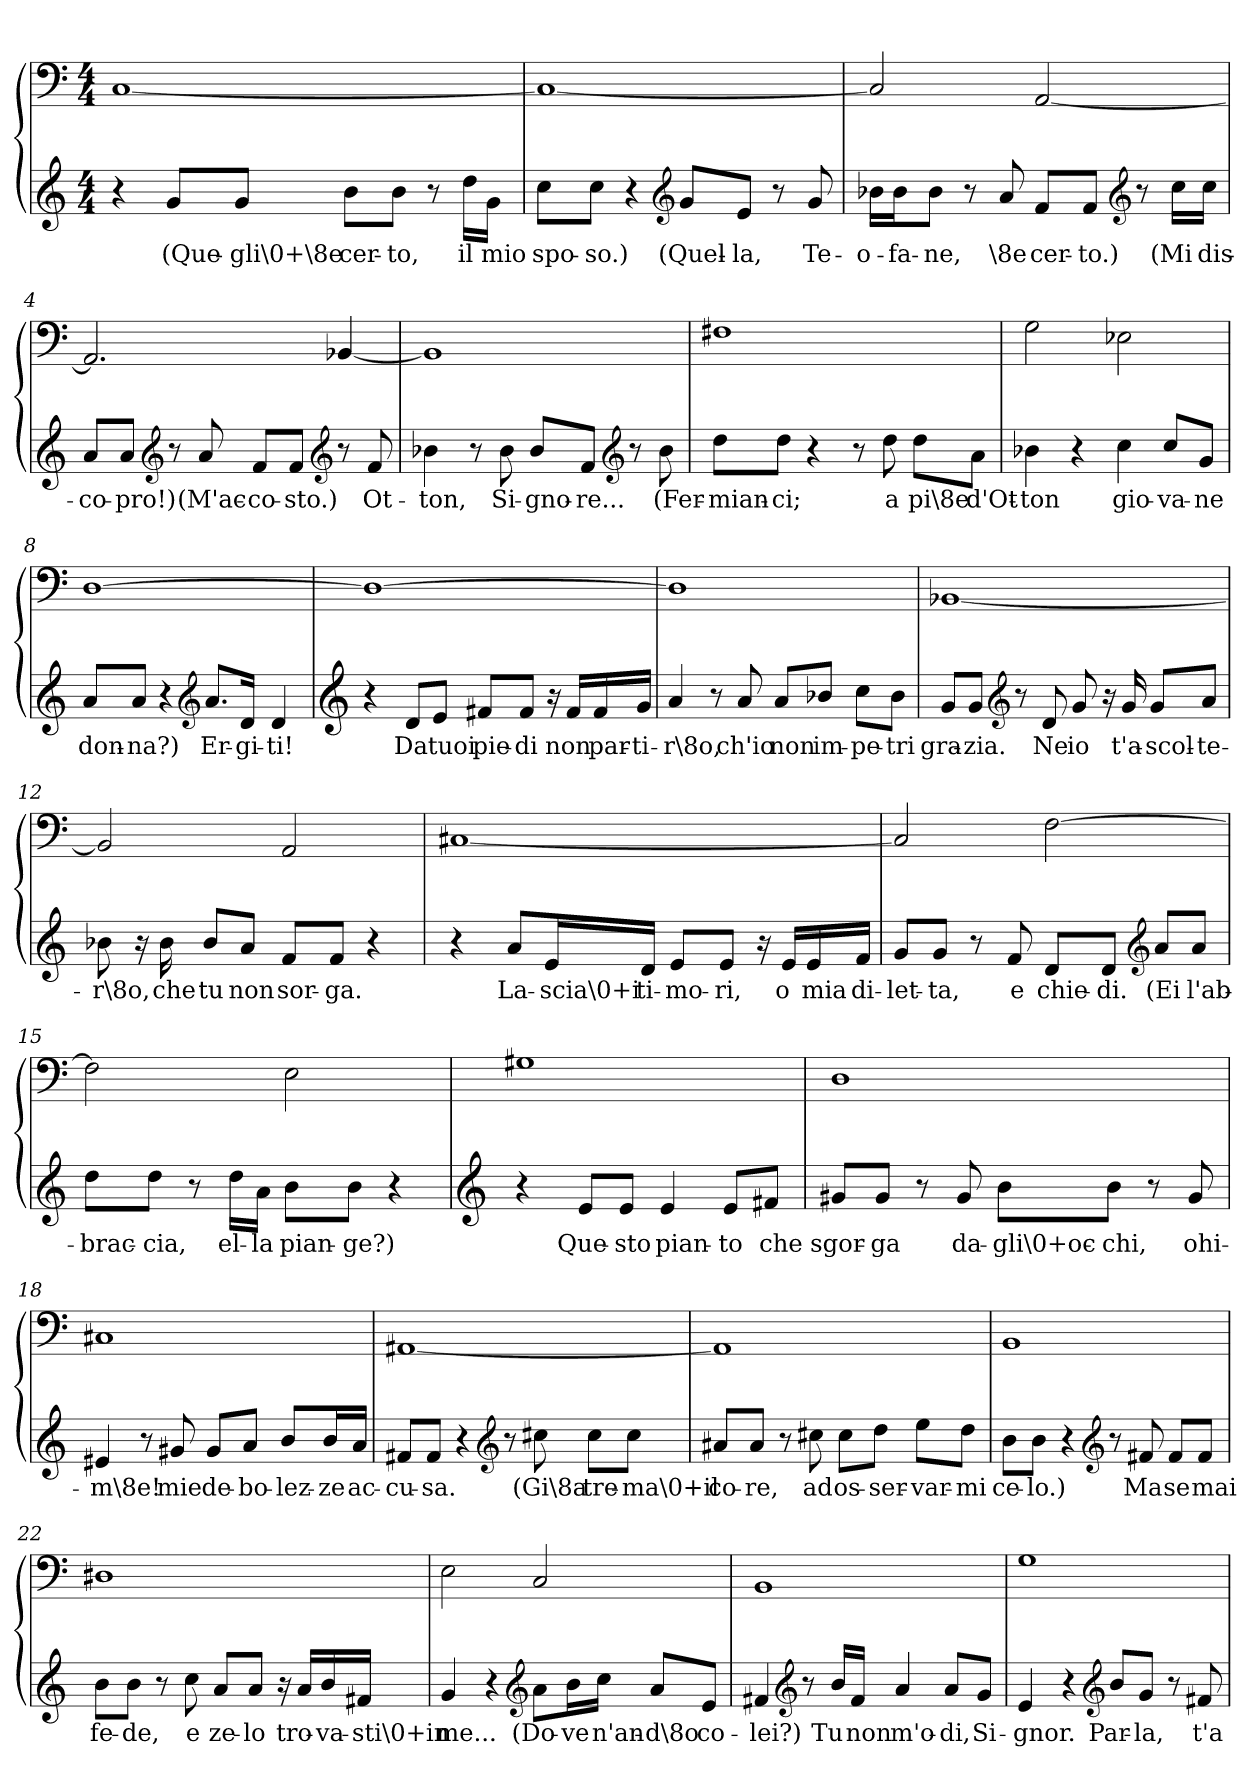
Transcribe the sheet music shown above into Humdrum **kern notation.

**kern	**text	**kern
*part1	*part1	*part1
*staff2	*staff2	*staff1
*clefG2	*	*clefF4
*k[]	*	*k[]
*C:	*	*C:
*M4/4	*	*M4/4
=1	=1	=1
4r	.	[1C/
8g/L	(Que-	.
8g/J	-gli\0+\8e	.
8b\L	cer-	.
8b\J	-to,	.
8r	.	.
16dd\LL	il	.
16g\JJ	mio	.
=2	=2	=2
8cc\L	spo-	1C/_
8cc\J	-so.)	.
4r	.	.
*clefG2	*	*
8g/L	(Quel-	.
8e/J	-la,	.
8r	.	.
8g/	Te-	.
=3	=3	=3
16b-X\LL	-o-	2C/]
16b-\J	-fa-	.
8b-\J	-ne,	.
8r	.	.
8a/	\8e	.
8f/L	cer-	[2AA/
8f/J	-to.)	.
*clefG2	*	*
8r	.	.
16cc\LL	(Mi	.
16cc\JJ	dis-	.
=4	=4	=4
8a/L	-co-	2.AA/]
8a/J	-pro!)	.
*clefG2	*	*
8r	.	.
8a/	(M'ac-	.
8f/L	-co-	.
8f/J	-sto.)	.
*clefG2	*	*
8r	.	[4BB-X/
8f/	Ot-	.
=5	=5	=5
4b-X\	-ton,	1BB-/]
8r	.	.
8b-\	Si-	.
8b-/L	-gno-	.
8f/J	-re...	.
*clefG2	*	*
8r	.	.
8b-\	(Fer-	.
=6	=6	=6
8dd\L	-mian-	1F#X\
8dd\J	-ci;	.
4r	.	.
8r	.	.
8dd\	a	.
8dd\L	pi\8e	.
8a\J	d'Ot-	.
=7	=7	=7
4b-X\	-ton	2G\
4r	.	.
4cc\	gio-	2E-X\
8cc/L	-va-	.
8g/J	-ne	.
=8	=8	=8
8a/L	don-	[1D\
8a/J	-na?)	.
4r	.	.
*clefG2	*	*
8.a/L	Er-	.
16d/Jk	-gi-	.
4d/	-ti!	.
=9	=9	=9
*clefG2	*	*
4r	.	1D\_
8d/L	Da	.
8e/J	tuoi	.
8f#X/L	pie-	.
8f#/J	-di	.
16r	.	.
16f#/LL	non	.
16f#/	par-	.
16g/JJ	-ti-	.
=10	=10	=10
4a/	-r\8o,	1D\]
8r	.	.
8a/	ch'io	.
8a/L	non	.
8b-X/J	im-	.
8cc\L	-pe-	.
8b-\J	-tri	.
=11	=11	=11
8g/L	gra-	[1BB-X/
8g/J	-zia.	.
*clefG2	*	*
8r	.	.
8d/	Ne	.
8g/	io	.
16r	.	.
16g/	t'a-	.
8g/L	-scol-	.
8a/J	-te-	.
=12	=12	=12
8b-X\	-r\8o,	2BB-/]
16r	.	.
16b-\	che	.
8b-/L	tu	.
8a/J	non	.
8f/L	sor-	2AA/
8f/J	-ga.	.
4r	.	.
=13	=13	=13
4r	.	[1C#X/
8a/L	La-	.
16e/L	-scia\0+i	.
16d/JJ	ti-	.
8e/L	-mo-	.
8e/J	-ri,	.
16r	.	.
16e/LL	o	.
16e/	mia	.
16f/JJ	di-	.
=14	=14	=14
8g/L	-let-	2C#/]
8g/J	-ta,	.
8r	.	.
8f/	e	.
8d/L	chie-	[2F\
8d/J	-di.	.
*clefG2	*	*
8a/L	(Ei	.
8a/J	l'ab-	.
=15	=15	=15
8dd\L	-brac-	2F\]
8dd\J	-cia,	.
8r	.	.
16dd\LL	el-	.
16a\JJ	-la	.
8b\L	pian-	2E\
8b\J	-ge?)	.
4r	.	.
=16	=16	=16
*clefG2	*	*
4r	.	1G#X\
8e/L	Que-	.
8e/J	-sto	.
4e/	pian-	.
8e/L	-to	.
8f#X/J	che	.
=17	=17	=17
8g#X/L	sgor-	1D\
8g#/J	-ga	.
8r	.	.
8g#/	da-	.
8b\L	-gli\0+oc-	.
8b\J	-chi,	.
8r	.	.
8g#/	ohi-	.
=18	=18	=18
4e#X/	-m\8e!	1C#X/
8r	.	.
8g#X/	mie	.
8g#/L	de-	.
8a/J	-bo-	.
8b/L	-lez-	.
16b/L	-ze	.
16a/JJ	ac-	.
=19	=19	=19
8f#X/L	-cu-	[1AA#X/
8f#/J	-sa.	.
4r	.	.
*clefG2	*	*
8r	.	.
8cc#X\	(Gi\8a	.
8cc#\L	tre-	.
8cc#\J	-ma\0+il	.
=20	=20	=20
8a#X/L	co-	1AA#/]
8a#/J	-re,	.
8r	.	.
8cc#X\	ad	.
8cc#\L	os-	.
8dd\J	-ser-	.
8ee\L	-var-	.
8dd\J	-mi	.
=21	=21	=21
8b\L	ce-	1BB/
8b\J	-lo.)	.
4r	.	.
*clefG2	*	*
8r	.	.
8f#X/	Ma	.
8f#/L	se	.
8f#/J	mai	.
=22	=22	=22
8b\L	fe-	1D#X\
8b\J	-de,	.
8r	.	.
8cc\	e	.
8a/L	ze-	.
8a/J	-lo	.
16r	.	.
16a/LL	tro-	.
16b/	-va-	.
16f#X/JJ	-sti\0+in	.
=23	=23	=23
4g/	me...	2E\
4r	.	.
*clefG2	*	*
8a\L	(Do-	2C/
16b\L	-ve	.
16cc\JJ	n'an-	.
8a/L	-d\8o	.
8e/J	co-	.
=24	=24	=24
4f#X/	-lei?)	1BB/
*clefG2	*	*
8r	.	.
16b/LL	Tu	.
16f#/JJ	non	.
4a/	m'o-	.
8a/L	-di,	.
8g/J	Si-	.
=25	=25	=25
4e/	-gnor.	1G\
4r	.	.
*clefG2	*	*
8b/L	Par-	.
8g/J	-la,	.
8r	.	.
8f#X/	t'a-	.
=	=	=
*-	*-	*-
